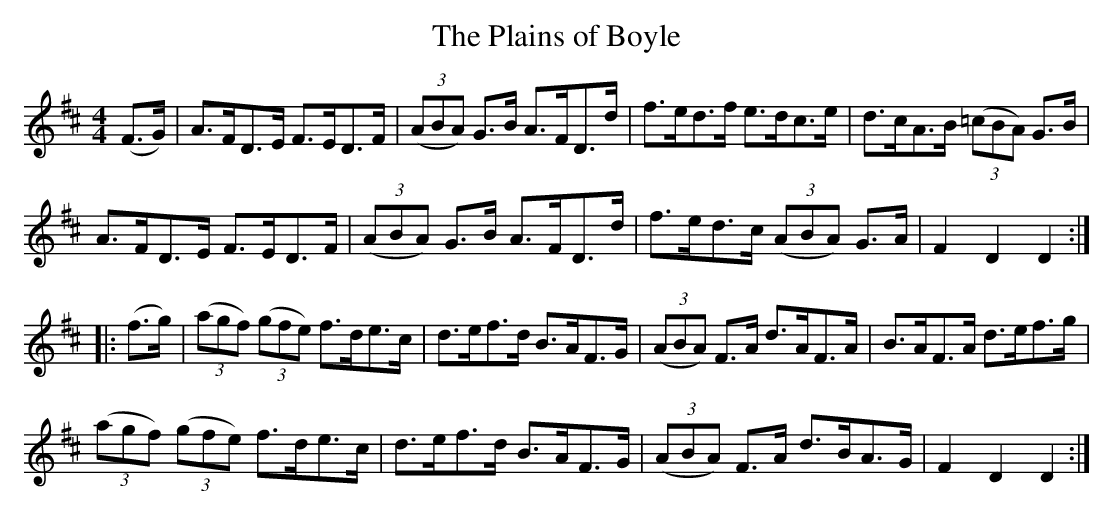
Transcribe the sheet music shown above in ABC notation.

X:1
T:The Plains of Boyle
M:4/4
L:1/8
K:D
(F3/2G/2)|A3/2F/2D3/2E/2 F3/2E/2D3/2F/2| ((3ABA) G3/2B/2 A3/2F/2D3/2d/2|f3/2e/2d3/2f/2 e3/2d/2c3/2e/2|d3/2c/2A3/2B/2  ((3=cBA) G3/2B/2|
A3/2F/2D3/2E/2 F3/2E/2D3/2F/2| ((3ABA) G3/2B/2 A3/2F/2D3/2d/2|f3/2e/2d3/2c/2  ((3ABA) G3/2A/2|F2D2D2:|
|:(f3/2g/2)| ((3agf)  ((3gfe) f3/2d/2e3/2c/2|d3/2e/2f3/2d/2 B3/2A/2F3/2G/2| ((3ABA) F3/2A/2 d3/2A/2F3/2A/2|B3/2A/2F3/2A/2 d3/2e/2f3/2g/2|
 ((3agf)  ((3gfe) f3/2d/2e3/2c/2|d3/2e/2f3/2d/2 B3/2A/2F3/2G/2| ((3ABA) F3/2A/2 d3/2B/2A3/2G/2|F2D2D2:|
